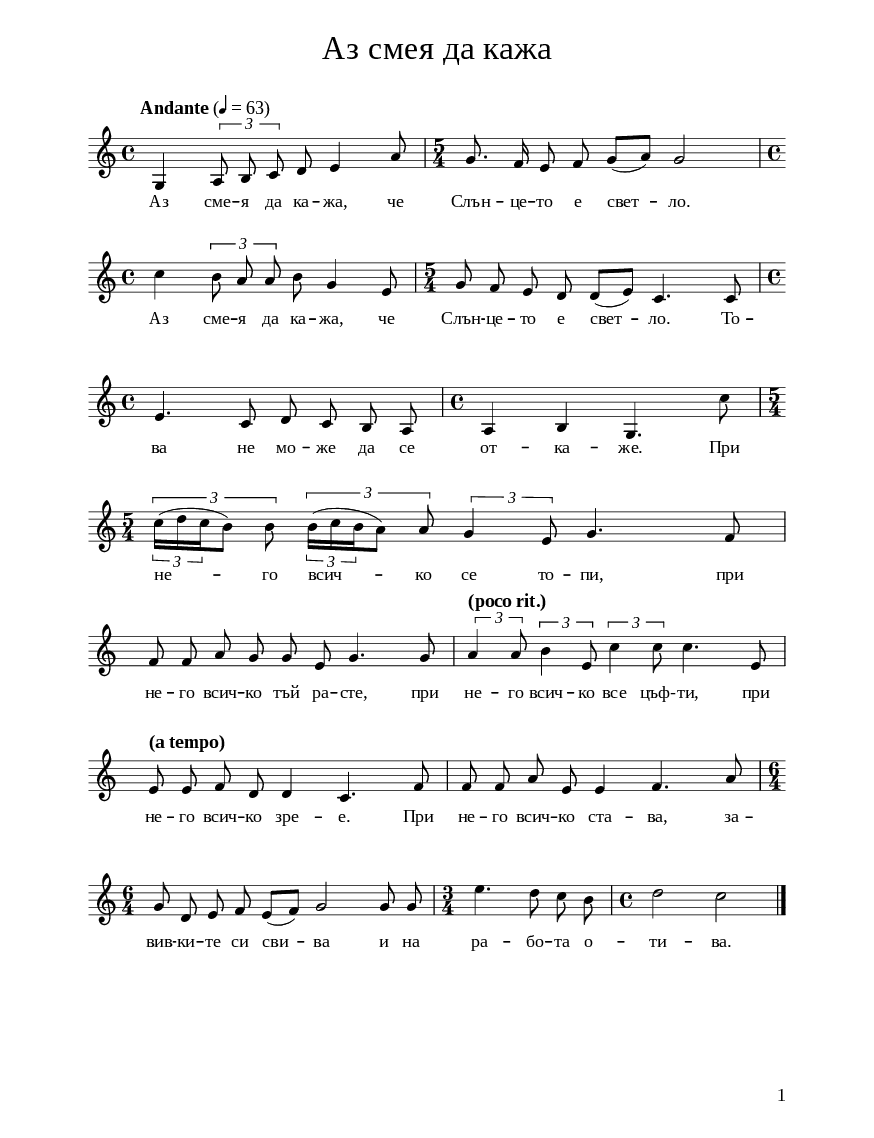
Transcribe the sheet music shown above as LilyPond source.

\version "2.24.2"

% include paper part and global functions
\include "include/globals.ily"

\bookpart {
  \label #'ref109
  \tocItem \markup "Аз смея да кажа"
  \include "include/bookpart-paper.ily"
  \score {
    \include "include/score-layout.ily"


    \new Voice \relative c' {
      \clef treble
      \key c \major
      \time 4/4
      \tempoFunc "Andante" 4 "63"
      \autoBeamOff
      g4 \tuplet 3/2 {  a8   b8   c8  }  d8   e4   a8 | \time 5/4  | g8.   f16   e8   f8   g8 ( [ a8 ) ]   g2 \break |

      \time 4/4  | c4 \tuplet 3/2 {  b8   a8   a8  } b8   g4   e8 | \time 5/4  | g8   f8   e8   d8   d8 ( [ e8 ) ]   c4.   c8 \break |

      \time 4/4  | e4.   c8   d8   c8   b8  a8 |   \time 4/4   a4   b4   g4.   c'8  | \time 5/4 \break

      \tweak direction #up \tuplet 3/2 { \once \override Slur.positions = #'(1 . 1) \tuplet 3/2 { c16 ([ d16  c16 } b8]) b8 }

      \tweak direction #up \tuplet 3/2 { \once \override Slur.positions = #'(1.05 . 0.1) \tuplet 3/2 { b16 [( c16  b16 } a8 )] a8 }

      \tuplet 3/2 { g4 e8 } g4. f8 \break


      f8   f8   a8   g8   g8 e8   g4. g8 | \tempo "(poco rit.)"  \tuplet 3/2 { a4 a8 } \tuplet 3/2 { b4 e,8 } \tweak direction #up \tuplet 3/2 { c'4 c8 } c4. e,8 \break

      \tempo "(a tempo)" e8 e8   f8 d8   d4   c4.   f8 f8   f8   a8   e8   e4 f4.   a8 \break

      \time 6/4   g8   d8   e8   f8   e8 ( [ f8 ) ]   g2   g8   g8 \time 3/4 e'4. d8 c8 b8 \time 4/4 d2 c2 \bar "|." \break

    }

    \addlyrics {

      Аз сме -- я да ка -- жа, че Слън
      -- це -- то е свет -- ло. Аз сме
      -- я да ка -- жа, че Слън -- це --
      то е свет -- ло. То -- ва не
      мо -- же да се от -- ка -- же. При
      не --   го всич  --
      ко се то -- пи, при не -- го
      всич -- ко тъй ра -- сте, при не --
      го всич -- ко все "цъф-" -- ти, при
      не -- го всич -- ко зре -- е. При
      не -- го всич -- ко ста -- ва, за --
      вив -- ки -- те си сви -- ва и
      на ра -- бо -- та о -- ти -- ва.


    }

    \header {
      title = \titleFunc "Аз смея да кажа" "Az smeja da kaža"
    }

    \midi{}

  } % score


} % bookpart
